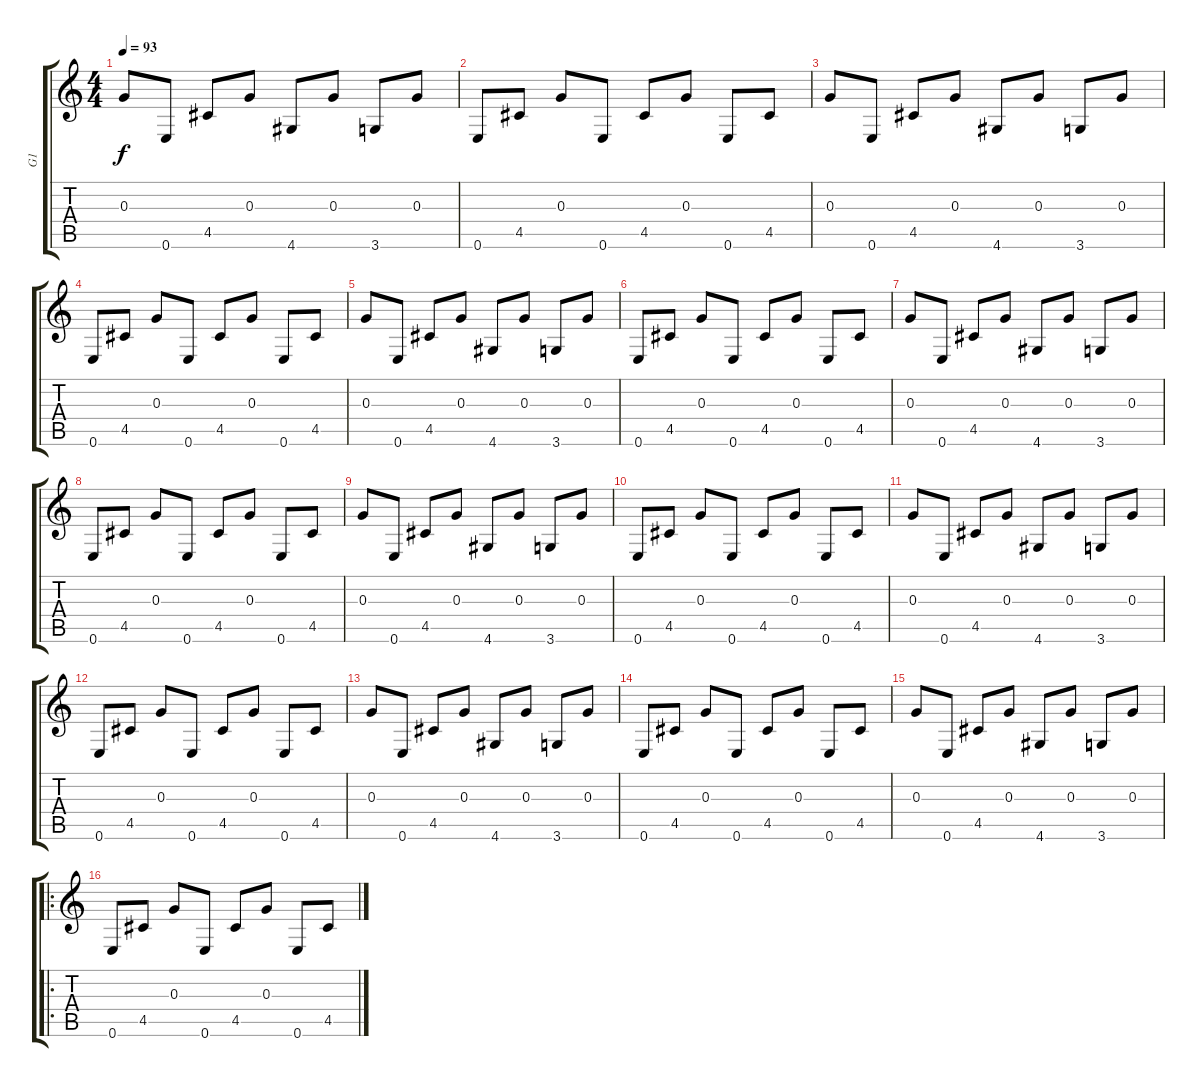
\track ("G1" "G1") {instrument acousticguitarnylon}
\staff {score tabs}
\tuning (E4 B3 G3 D3 A2 E2) {hide}
\ts (4 4)
\tempo 93
\clef g2
\ks c
0.3.8{dy f} 0.6.8 4.5.8 0.3.8 4.6.8 0.3.8 3.6.8 0.3.8 |
0.6.8 4.5.8 0.3.8 0.6.8 4.5.8 0.3.8 0.6.8 4.5.8 |
0.3.8 0.6.8 4.5.8 0.3.8 4.6.8 0.3.8 3.6.8 0.3.8 |
0.6.8 4.5.8 0.3.8 0.6.8 4.5.8 0.3.8 0.6.8 4.5.8 |
0.3.8 0.6.8 4.5.8 0.3.8 4.6.8 0.3.8 3.6.8 0.3.8 |
0.6.8 4.5.8 0.3.8 0.6.8 4.5.8 0.3.8 0.6.8 4.5.8 |
0.3.8 0.6.8 4.5.8 0.3.8 4.6.8 0.3.8 3.6.8 0.3.8 |
0.6.8 4.5.8 0.3.8 0.6.8 4.5.8 0.3.8 0.6.8 4.5.8 |
0.3.8 0.6.8 4.5.8 0.3.8 4.6.8 0.3.8 3.6.8 0.3.8 |
0.6.8 4.5.8 0.3.8 0.6.8 4.5.8 0.3.8 0.6.8 4.5.8 |
0.3.8 0.6.8 4.5.8 0.3.8 4.6.8 0.3.8 3.6.8 0.3.8 |
0.6.8 4.5.8 0.3.8 0.6.8 4.5.8 0.3.8 0.6.8 4.5.8 |
0.3.8 0.6.8 4.5.8 0.3.8 4.6.8 0.3.8 3.6.8 0.3.8 |
0.6.8 4.5.8 0.3.8 0.6.8 4.5.8 0.3.8 0.6.8 4.5.8 |
0.3.8 0.6.8 4.5.8 0.3.8 4.6.8 0.3.8 3.6.8 0.3.8 |
\ro
0.6.8 4.5.8 0.3.8 0.6.8 4.5.8 0.3.8 0.6.8 4.5.8
